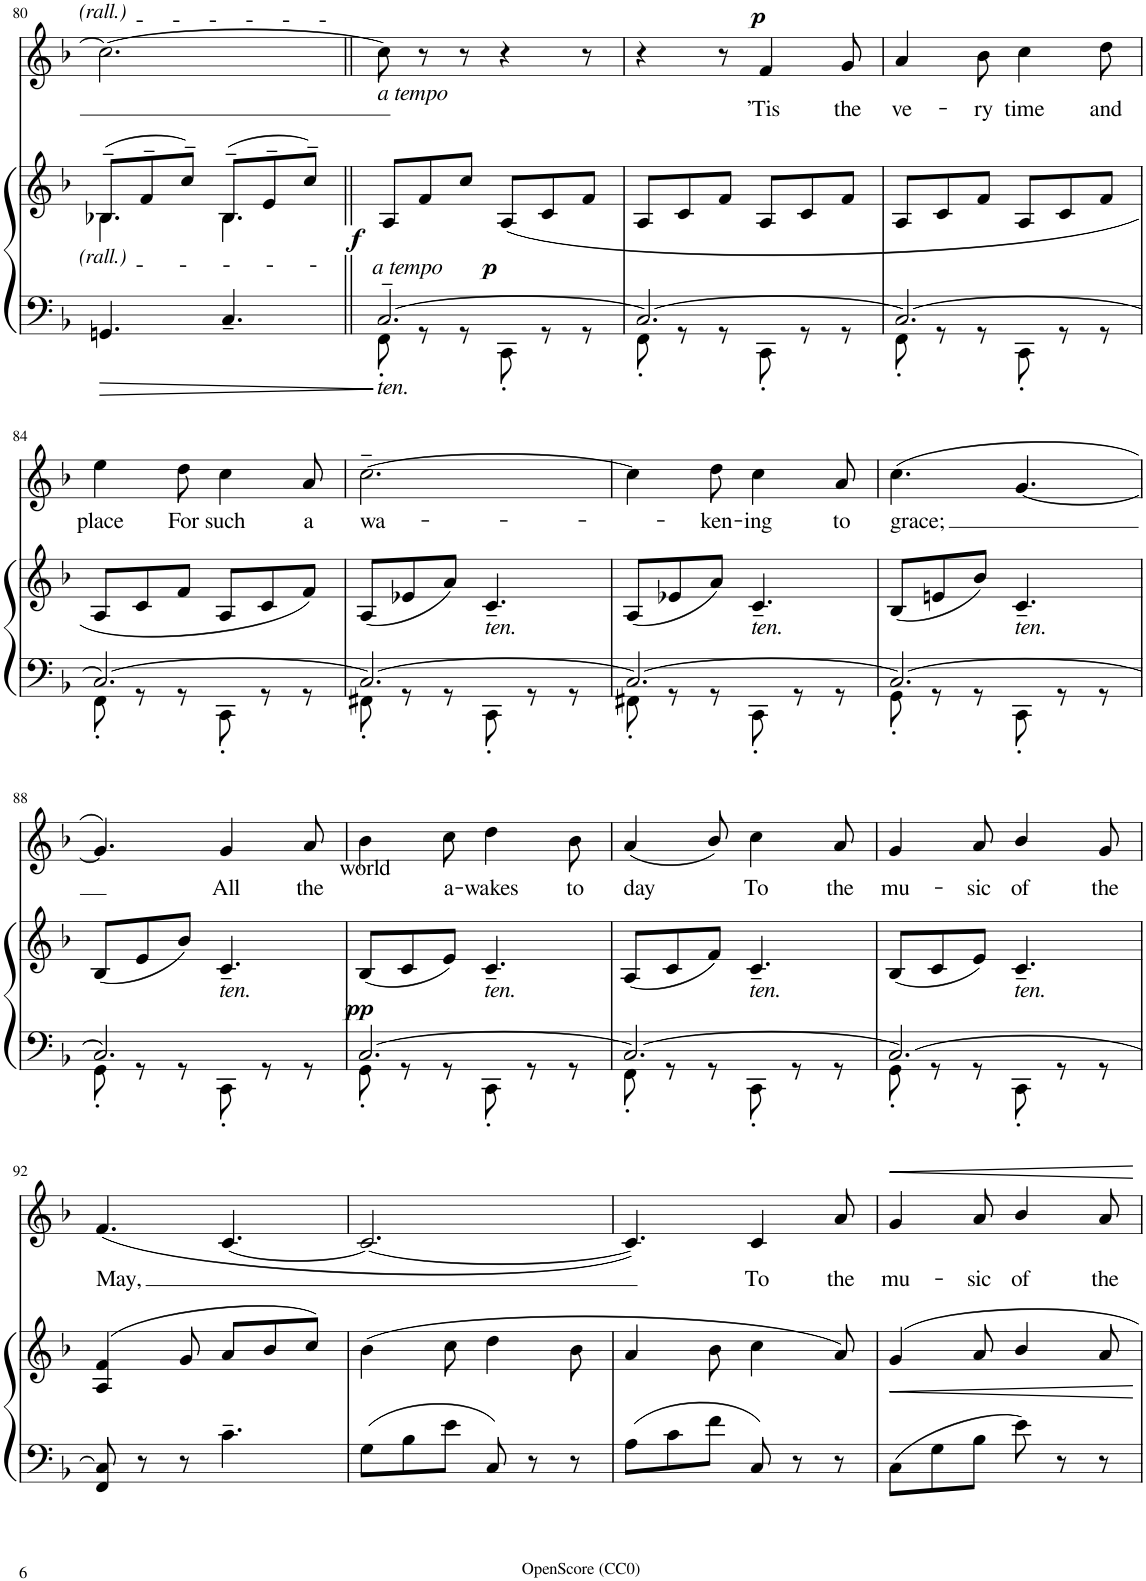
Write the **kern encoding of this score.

**kern	**kern	**dynam	**kern	**text	**dynam
*part2	*part2	*part2	*part1	*part1	*part1
*staff3	*staff2	*staff2/3	*staff1	*staff1	*staff1
*I"Piano	*	*	*I"Voice	*	*
*I'Pno	*	*	*	*	*
!!LO:PB:g=z
*clefF4	*clefG2	*	*clefG2	*	*
*k[b-]	*k[b-]	*	*k[b-]	*	*
*M6/8	*M6/8	*	*M6/8	*	*
=80	=80	=80	=80	=80	=80
*	*^	*	*	*	*
4.GGn/	(>8B-~>/L	4.B-X\	.	2.cc\_	.	.
.	8f~>/	.	.	.	.	.
.	8cc~>/J)	.	.	.	.	.
4.C~/	(>8B-~>/L	4.B-\	.	.	.	.
.	8e~>/	.	.	.	.	.
.	8cc~>/J)	.	.	.	.	.
*	*v	*v	*	*	*	*
=81||	=81||	=81||	=81||	=81||	=81||
*^	*	*	*	*	*
!	!	!	!	!LO:TX:b:i:t=a tempo	!	!
!	!	!LO:TX:b:i:t=a tempo	!	!	!	!
!LO:TX:b:i:t=ten.	!	!	!	!	!	!
!	!	!	!LO:DY:b	!	!	!
[2.C~/	8FF'\	8A/L	f	8cc\]	.	.
.	8r	8f/	.	8r	.	.
.	8r	8cc/J	.	8r	.	.
!	!	!	!LO:DY:b	!	!	!
.	8CC'\	(8A/L	p	4r	.	.
.	8r	8c/	.	.	.	.
.	8r	8f/J	.	8r	.	.
=82	=82	=82	=82	=82	=82	=82
2.C/_	8FF'\	8A/L	.	4r	.	.
.	8r	8c/	.	.	.	.
.	8r	8f/J	.	8r	.	.
!	!	!	!	!	!LO:LY:b	!LO:DY:a
.	8CC'\	8A/L	.	4f/	’Tis	p
.	8r	8c/	.	.	.	.
!	!	!	!	!	!LO:LY:b	!
.	8r	8f/J	.	8g/	the	.
=83	=83	=83	=83	=83	=83	=83
!	!	!	!	!	!LO:LY:b	!
2.C/_	8FF'\	8A/L	.	4a/	ve-	.
.	8r	8c/	.	.	.	.
!	!	!	!	!	!LO:LY:b	!
.	8r	8f/J	.	8b-\	-ry	.
!	!	!	!	!	!LO:LY:b	!
.	8CC'\	8A/L	.	4cc\	time	.
.	8r	8c/	.	.	.	.
!	!	!	!	!	!LO:LY:b	!
.	8r	8f/J	.	8dd\	and	.
!!LO:LB:g=z
=84	=84	=84	=84	=84	=84	=84
!	!	!	!	!	!LO:LY:b	!
2.C/_	8FF'\	8A/L	.	4ee\	place	.
.	8r	8c/	.	.	.	.
!	!	!	!	!	!LO:LY:b	!
.	8r	8f/J	.	8dd\	For	.
!	!	!	!	!	!LO:LY:b	!
.	8CC'\	8A/L	.	4cc\	such	.
.	8r	8c/	.	.	.	.
!	!	!	!	!	!LO:LY:b	!
.	8r	8f/J)	.	8a/	a	.
=85	=85	=85	=85	=85	=85	=85
!	!	!	!	!	!LO:LY:b	!
2.C/_	8FF#X'\	(8A/L	.	[2.cc~\	wa-	.
.	8r	8e-X/	.	.	.	.
.	8r	8a/J)	.	.	.	.
!	!	!LO:TX:b:i:t=ten.	!	!	!	!
.	8CC'\	4.c~/	.	.	.	.
.	8r	.	.	.	.	.
.	8r	.	.	.	.	.
=86	=86	=86	=86	=86	=86	=86
2.C/_	8FF#X'\	(8A/L	.	4cc\]	.	.
.	8r	8e-X/	.	.	.	.
!	!	!	!	!	!LO:LY:b	!
.	8r	8a/J)	.	8dd\	-ken-	.
!	!	!LO:TX:b:i:t=ten.	!	!	!	!
!	!	!	!	!	!LO:LY:b	!
.	8CC'\	4.c~/	.	4cc\	-ing	.
.	8r	.	.	.	.	.
!	!	!	!	!	!LO:LY:b	!
.	8r	.	.	8a/	to	.
=87	=87	=87	=87	=87	=87	=87
!	!	!	!	!	!LO:LY:b	!
2.C/_	8GG'\	(8B-/L	.	(4.cc\	grace;	.
.	8r	8en/	.	.	.	.
.	8r	8b-/J)	.	.	.	.
!	!	!LO:TX:b:i:t=ten.	!	!	!	!
.	8CC'\	4.c~/	.	[4.g/	.	.
.	8r	.	.	.	.	.
.	8r	.	.	.	.	.
!!LO:LB:g=z
=88	=88	=88	=88	=88	=88	=88
2.C/]	8GG'\	(8B-/L	.	4.g/])	.	.
.	8r	8e/	.	.	.	.
.	8r	8b-/J)	.	.	.	.
!	!	!LO:TX:b:i:t=ten.	!	!	!	!
!	!	!	!	!	!LO:LY:b	!
.	8CC'\	4.c~/	.	4g/	All	.
.	8r	.	.	.	.	.
!	!	!	!	!	!LO:LY:b	!
.	8r	.	.	8a/	the	.
=89	=89	=89	=89	=89	=89	=89
!	!	!	!LO:DY:b	!	!LO:LY:b	!
[2.C/	8GG'\	(8B-/L	pp	4b-\	world	.
.	8r	8c/	.	.	.	.
!	!	!	!	!	!LO:LY:b	!
.	8r	8e/J)	.	8cc\	a-	.
!	!	!LO:TX:b:i:t=ten.	!	!	!	!
!	!	!	!	!	!LO:LY:b	!
.	8CC'\	4.c~/	.	4dd\	-wakes	.
.	8r	.	.	.	.	.
!	!	!	!	!	!LO:LY:b	!
.	8r	.	.	8b-\	to	.
=90	=90	=90	=90	=90	=90	=90
!	!	!	!	!	!LO:LY:b	!
2.C/_	8FF'\	(8A/L	.	(4a/	day	.
.	8r	8c/	.	.	.	.
.	8r	8f/J)	.	8b-/)	.	.
!	!	!LO:TX:b:i:t=ten.	!	!	!	!
!	!	!	!	!	!LO:LY:b	!
.	8CC'\	4.c~/	.	4cc\	To	.
.	8r	.	.	.	.	.
!	!	!	!	!	!LO:LY:b	!
.	8r	.	.	8a/	the	.
=91	=91	=91	=91	=91	=91	=91
!	!	!	!	!	!LO:LY:b	!
2.C/_	8GG'\	(8B-/L	.	4g/	mu-	.
.	8r	8c/	.	.	.	.
!	!	!	!	!	!LO:LY:b	!
.	8r	8e/J)	.	8a/	-sic	.
!	!	!LO:TX:b:i:t=ten.	!	!	!	!
!	!	!	!	!	!LO:LY:b	!
.	8CC'\	4.c~/	.	4b-/	of	.
.	8r	.	.	.	.	.
!	!	!	!	!	!LO:LY:b	!
.	8r	.	.	8g/	the	.
!!LO:LB:g=z
=92	=92	=92	=92	=92	=92	=92
!	!	!	!	!	!LO:LY:b	!
*v	*v	*	*	*	*	*
8FF/ 8C/]	(>4A/ 4f/	.	(4.f/	May,	.
8r	.	.	.	.	.
8r	8g/	.	.	.	.
4.c~\	8a/L	.	[4.c/	.	.
.	8b-/	.	.	.	.
.	8cc/J)	.	.	.	.
=93	=93	=93	=93	=93	=93
8G\L	(4b-\	.	2.c/_	.	.
8B-\	.	.	.	.	.
8e\J	8cc\	.	.	.	.
8C/	4dd\	.	.	.	.
8r	.	.	.	.	.
8r	8b-\	.	.	.	.
=94	=94	=94	=94	=94	=94
8A\L	4a/	.	4.c/])	.	.
8c\	.	.	.	.	.
8f\J	8b-\	.	.	.	.
!	!	!	!	!LO:LY:b	!
8C/	4cc\	.	4c/	To	.
8r	.	.	.	.	.
!	!	!	!	!LO:LY:b	!
8r	8a/)	.	8a/	the	.
=95	=95	=95	=95	=95	=95
!	!	!	!	!LO:LY:b	!
8C\L	4g/	.	4g/	mu-	.
8G\	.	.	.	.	.
!	!	!	!	!LO:LY:b	!
8B-\J	8a/	.	8a/	-sic	.
!	!	!	!	!LO:LY:b	!
8e\	4b-/	.	4b-/	of	.
8r	.	.	.	.	.
!	!	!	!	!LO:LY:b	!
8r	8a/	.	8a/	the	.
=	=	=	=	=	=
*-	*-	*-	*-	*-	*-
